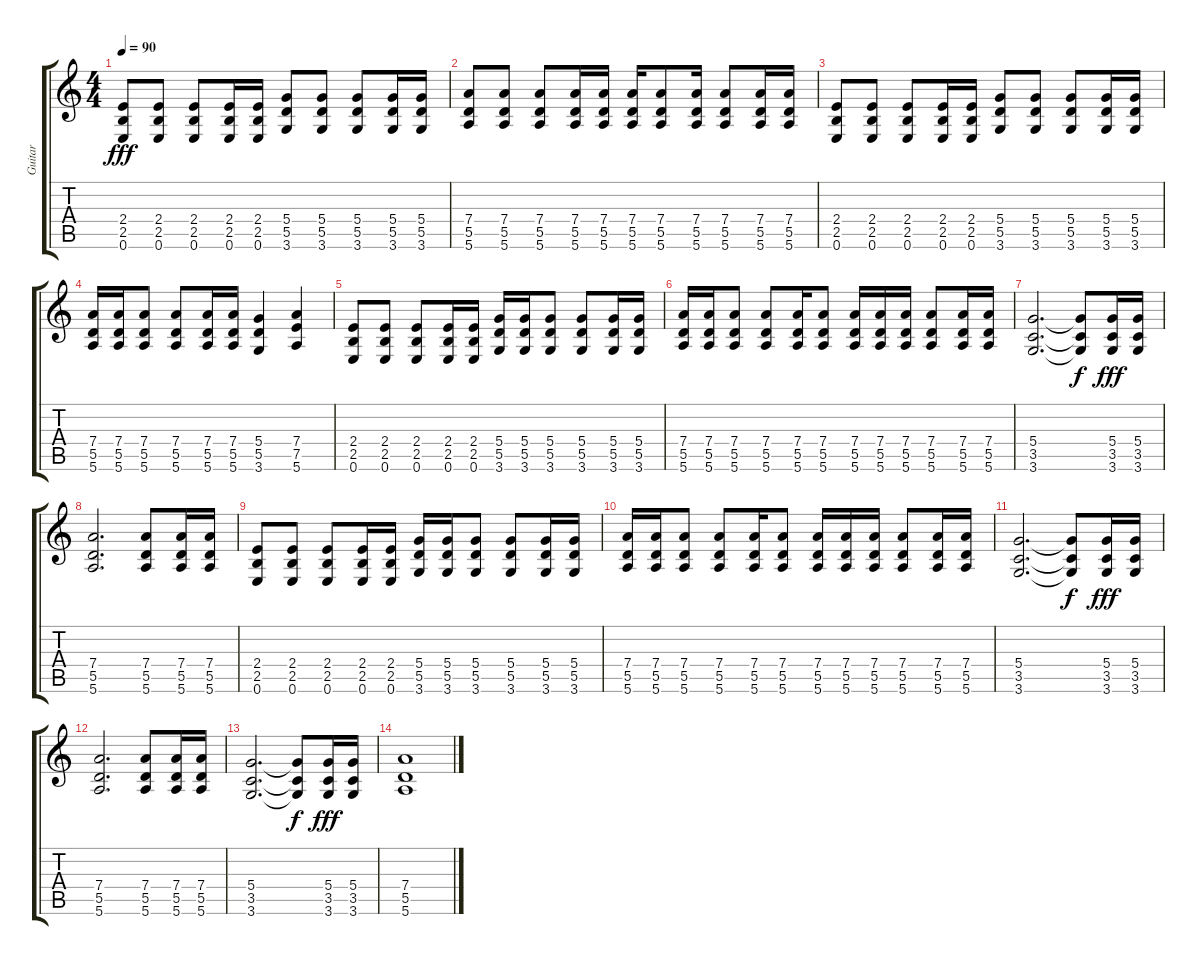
\track ("Guitar" "Guitar") {instrument distortionguitar}
\staff {score tabs}
\tuning (E4 B3 G3 D3 A2 E2) {hide}
\ts (4 4)
\tempo 90
\clef g2
\ks c
(2.4 2.5 0.6).8{dy fff} (2.4 2.5 0.6).8 (2.4 2.5 0.6).8 (2.4 2.5 0.6).16 (2.4 2.5 0.6).16 (5.4 5.5 3.6).8 (5.4 5.5 3.6).8 (5.4 5.5 3.6).8 (5.4 5.5 3.6).16 (5.4 5.5 3.6).16 |
(7.4 5.5 5.6).8 (7.4 5.5 5.6).8 (7.4 5.5 5.6).8 (7.4 5.5 5.6).16 (7.4 5.5 5.6).16 (7.4 5.5 5.6).16 (7.4 5.5 5.6).8 (7.4 5.5 5.6).16 (7.4 5.5 5.6).8 (7.4 5.5 5.6).16 (7.4 5.5 5.6).16 |
(2.4 2.5 0.6).8 (2.4 2.5 0.6).8 (2.4 2.5 0.6).8 (2.4 2.5 0.6).16 (2.4 2.5 0.6).16 (5.4 5.5 3.6).8 (5.4 5.5 3.6).8 (5.4 5.5 3.6).8 (5.4 5.5 3.6).16 (5.4 5.5 3.6).16 |
(7.4 5.5 5.6).16 (7.4 5.5 5.6).16 (7.4 5.5 5.6).8 (7.4 5.5 5.6).8 (7.4 5.5 5.6).16 (7.4 5.5 5.6).16 (5.4 5.5 3.6).4 (7.4 7.5 5.6).4 |
(2.4 2.5 0.6).8 (2.4 2.5 0.6).8 (2.4 2.5 0.6).8 (2.4 2.5 0.6).16 (2.4 2.5 0.6).16 (5.4 5.5 3.6).16 (5.4 5.5 3.6).16 (5.4 5.5 3.6).8 (5.4 5.5 3.6).8 (5.4 5.5 3.6).16 (5.4 5.5 3.6).16 |
(7.4 5.5 5.6).16 (7.4 5.5 5.6).16 (7.4 5.5 5.6).8 (7.4 5.5 5.6).8 (7.4 5.5 5.6).16 (7.4 5.5 5.6).8 (7.4 5.5 5.6).16 (7.4 5.5 5.6).16 (7.4 5.5 5.6).16 (7.4 5.5 5.6).8 (7.4 5.5 5.6).16 (7.4 5.5 5.6).16 |
(5.4 3.5 3.6).2{d} (5.4{t} 3.5{t} 3.6{t}).8{dy f} (5.4 3.5 3.6).16{dy fff} (5.4 3.5 3.6).16 |
(7.4 5.5 5.6).2{d} (7.4 5.5 5.6).8 (7.4 5.5 5.6).16 (7.4 5.5 5.6).16 |
(2.4 2.5 0.6).8 (2.4 2.5 0.6).8 (2.4 2.5 0.6).8 (2.4 2.5 0.6).16 (2.4 2.5 0.6).16 (5.4 5.5 3.6).16 (5.4 5.5 3.6).16 (5.4 5.5 3.6).8 (5.4 5.5 3.6).8 (5.4 5.5 3.6).16 (5.4 5.5 3.6).16 |
(7.4 5.5 5.6).16 (7.4 5.5 5.6).16 (7.4 5.5 5.6).8 (7.4 5.5 5.6).8 (7.4 5.5 5.6).16 (7.4 5.5 5.6).8 (7.4 5.5 5.6).16 (7.4 5.5 5.6).16 (7.4 5.5 5.6).16 (7.4 5.5 5.6).8 (7.4 5.5 5.6).16 (7.4 5.5 5.6).16 |
(5.4 3.5 3.6).2{d} (5.4{t} 3.5{t} 3.6{t}).8{dy f} (5.4 3.5 3.6).16{dy fff} (5.4 3.5 3.6).16 |
(7.4 5.5 5.6).2{d} (7.4 5.5 5.6).8 (7.4 5.5 5.6).16 (7.4 5.5 5.6).16 |
(5.4 3.5 3.6).2{d} (5.4{t} 3.5{t} 3.6{t}).8{dy f} (5.4 3.5 3.6).16{dy fff} (5.4 3.5 3.6).16 |
(7.4 5.5 5.6).1
